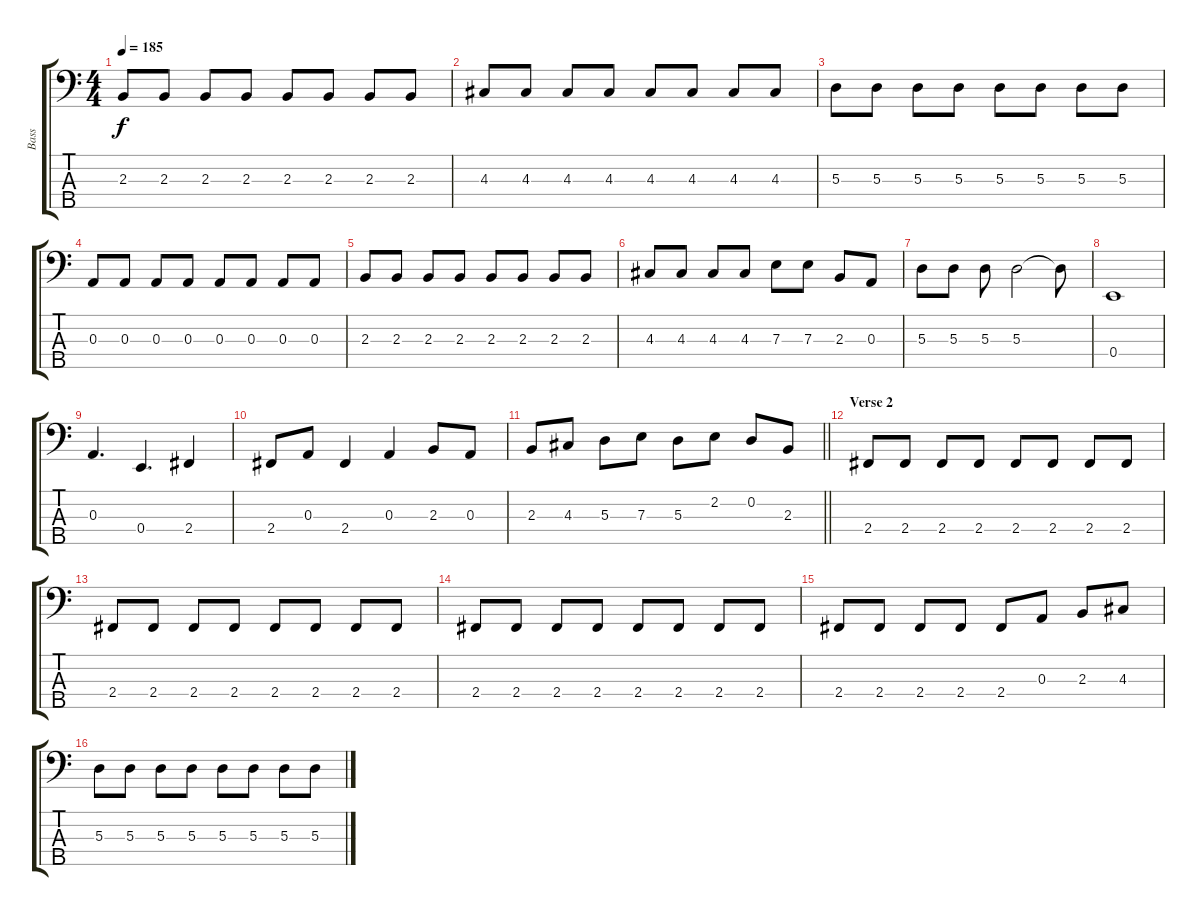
\track ("Bass" "Bass") {instrument electricbassfinger}
\staff {score tabs}
\tuning (G2 D2 A1 E1 B0) {hide}
\ts (4 4)
\tempo 185
\clef f4
\ks c
2.3.8{dy f} 2.3.8 2.3.8 2.3.8 2.3.8 2.3.8 2.3.8 2.3.8 |
4.3.8 4.3.8 4.3.8 4.3.8 4.3.8 4.3.8 4.3.8 4.3.8 |
5.3.8 5.3.8 5.3.8 5.3.8 5.3.8 5.3.8 5.3.8 5.3.8 |
0.3.8 0.3.8 0.3.8 0.3.8 0.3.8 0.3.8 0.3.8 0.3.8 |
2.3.8 2.3.8 2.3.8 2.3.8 2.3.8 2.3.8 2.3.8 2.3.8 |
4.3.8 4.3.8 4.3.8 4.3.8 7.3.8 7.3.8 2.3.8 0.3.8 |
5.3.8 5.3.8 5.3.8 5.3.2 5.3{t}.8 |
0.4.1 |
0.3.4{d} 0.4.4{d} 2.4.4 |
2.4.8 0.3.8 2.4.4 0.3.4 2.3.8 0.3.8 |
\barLineRight lightlight
2.3.8 4.3.8 5.3.8 7.3.8 5.3.8 2.2.8 0.2.8 2.3.8 |
\section ("" "Verse 2")
2.4.8 2.4.8 2.4.8 2.4.8 2.4.8 2.4.8 2.4.8 2.4.8 |
2.4.8 2.4.8 2.4.8 2.4.8 2.4.8 2.4.8 2.4.8 2.4.8 |
2.4.8 2.4.8 2.4.8 2.4.8 2.4.8 2.4.8 2.4.8 2.4.8 |
2.4.8 2.4.8 2.4.8 2.4.8 2.4.8 0.3.8 2.3.8 4.3.8 |
5.3.8 5.3.8 5.3.8 5.3.8 5.3.8 5.3.8 5.3.8 5.3.8
